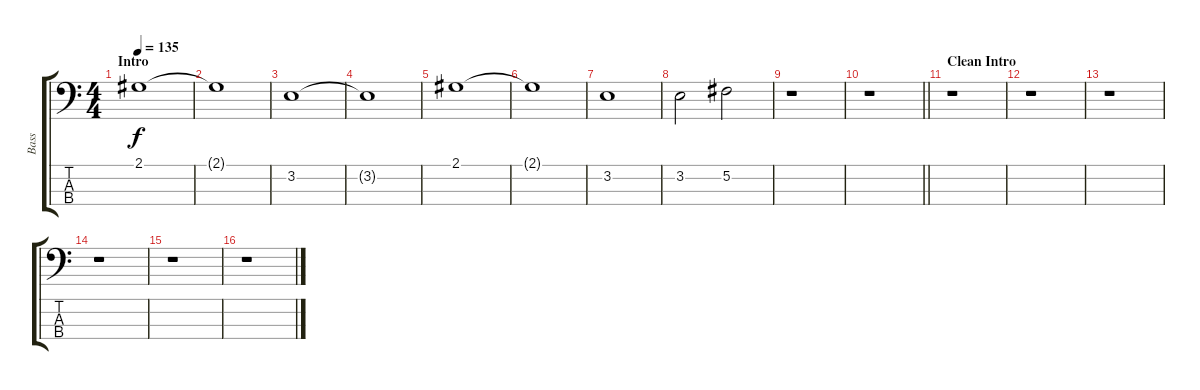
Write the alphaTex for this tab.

\track ("Bass" "Bass") {instrument electricbassfinger}
\staff {score tabs}
\tuning (Gb2 Db2 Ab1 Eb1) {hide}
\ts (4 4)
\section ("" "Intro")
\tempo 135
\clef f4
\ks c
2.1.1{dy f instrument electricbassfinger} |
2.1{t}.1 |
3.2.1 |
3.2{t}.1 |
2.1.1 |
2.1{t}.1 |
3.2.1 |
3.2.2 5.2.2 |
r.1 |
\barLineRight lightlight
r.1 |
\section ("" "Clean Intro")
r.1 |
r.1 |
r.1 |
r.1 |
r.1 |
r.1
